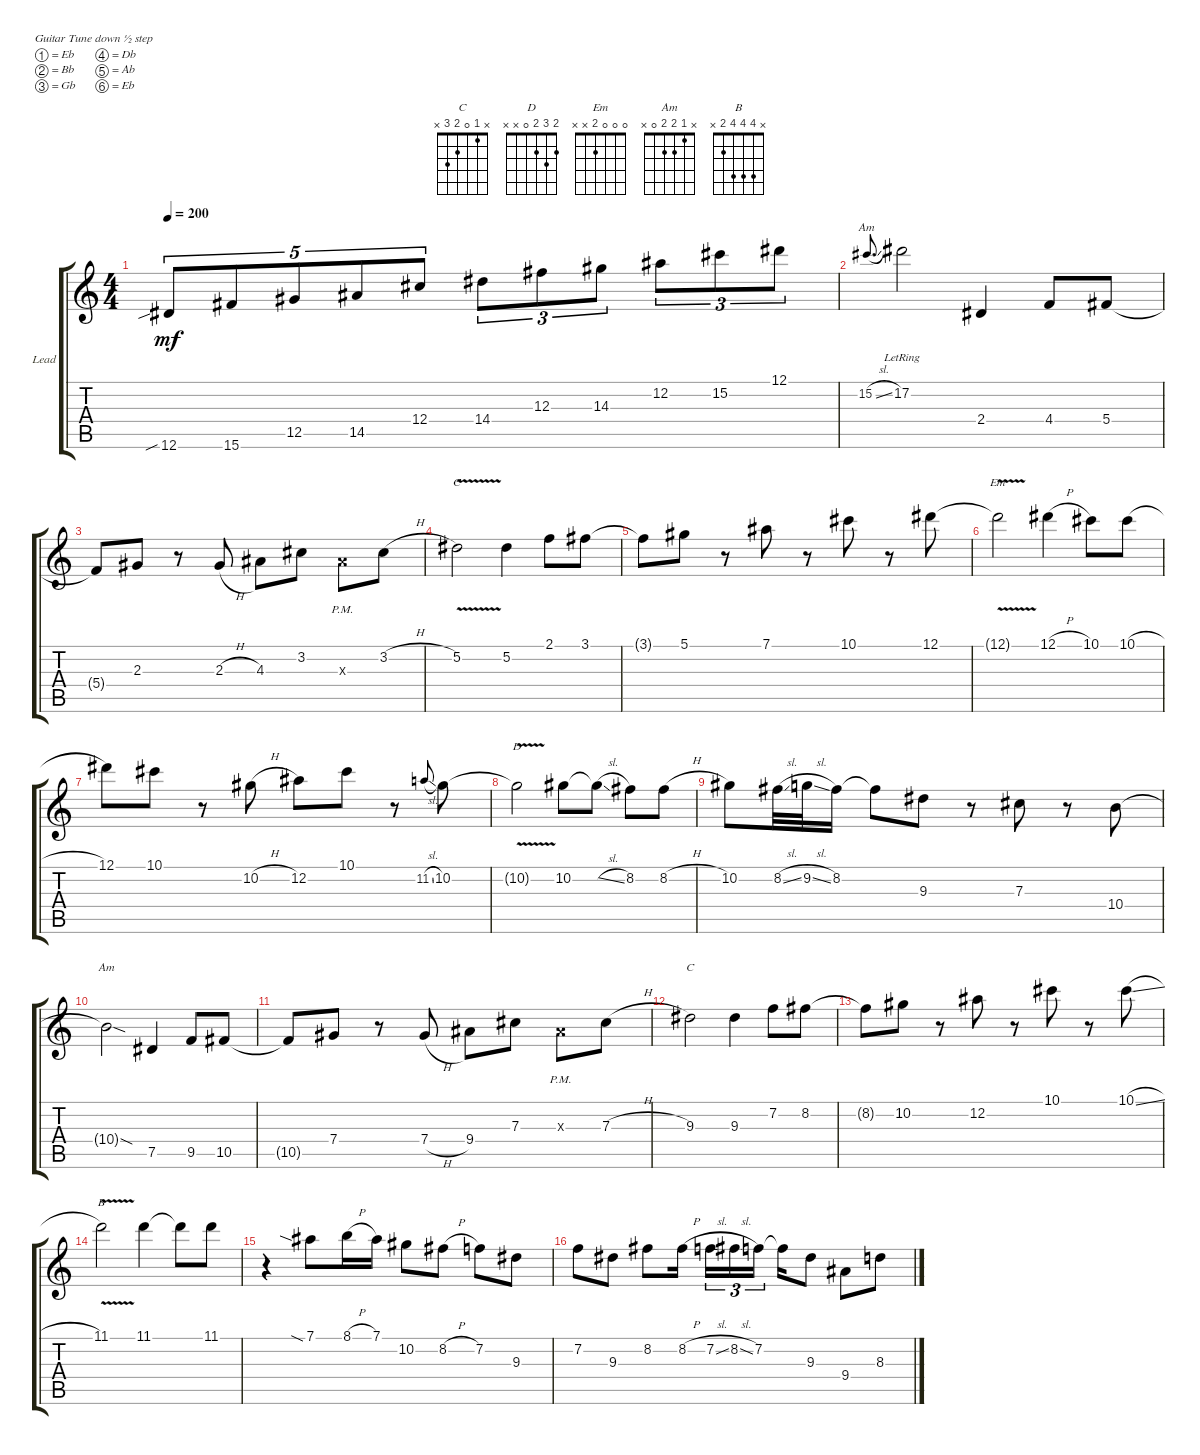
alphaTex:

\defaultSystemsLayout 4
\bracketExtendMode groupsimilarinstruments
\firstSystemTrackNameOrientation horizontal
\otherSystemsTrackNameOrientation horizontal
\track ("Lead" "Lead") {multiBarRest instrument overdrivenguitar}
\staff {score tabs}
\tuning (Eb4 Bb3 Gb3 Db3 Ab2 Eb2)
\chord ("C" x 1 0 2 3 x)
\chord ("D" 2 3 2 0 x x)
\chord ("Em" 0 0 0 2 x x)
\chord ("Am" x 1 2 2 0 x)
\chord ("B" x 4 4 4 2 x)
\ts (4 4)
\tempo 200
\clef g2
\ks c
12.6{sib}.8{tu (5 4) dy mf} 15.6.8{tu (5 4)} 12.5.8{tu (5 4)} 14.5.8{tu (5 4)} 12.4.8{tu (5 4)} 14.4.8{tu (3 2)} 12.3.8{tu (3 2)} 14.3.8{tu (3 2)} 12.2.8{tu (3 2)} 15.2.8{tu (3 2)} 12.1.8{tu (3 2)} |
15.2{sl}.8{d ch "Am" gr onbeat} 17.2{lr}.2 2.4.4 4.4.8 5.4.8 |
5.4{t}.8 2.3.8 r.8 2.3{h}.8 4.3.8 3.2.8 4.3{pm x}.8 3.2{h}.8 |
5.2{v}.2{ch "C"} 5.2.4 2.1.8 3.1.8 |
3.1{t}.8 5.1.8 r.8 7.1.8 r.8 10.1.8 r.8 12.1.8 |
12.1{v t}.2{ch "Em"} 12.1{h}.4 10.1.8 10.1{h}.8 |
12.1.8 10.1.8 r.8 10.2{h}.8 12.2.8 10.1.8 r.8 11.2{sl}.8{gr onbeat} 10.2.8 |
10.2{v t}.2{ch "D"} 10.2.8 10.2{sl t}.8 8.2.8 8.2{h}.8 |
10.2.8 8.2{sl}.32 9.2{sl}.32 8.2.16 8.2{t}.8 9.3.8 r.8 7.3.8 r.8 10.4.8 |
10.4{sod t}.2{ch "Am"} 7.5.4 9.5.8 10.5.8 |
10.5{t}.8 7.4.8 r.8 7.4{h}.8 9.4.8 7.3.8 4.3{pm x}.8 7.3{h}.8 |
9.3.2{ch "C"} 9.3.4 7.2.8 8.2.8 |
8.2{t}.8 10.2.8 r.8 12.2.8 r.8 10.1.8 r.8 10.1{sl}.8 |
11.1{v}.2{ch "B"} 11.1.4 11.1{t}.8 11.1.8 |
r.4 7.1{sia}.8 8.1{h}.16 7.1.16 10.2.8 8.2{h}.8 7.2.8 9.3.8 |
7.2.8 9.3.8 8.2.8 8.2{h}.16 7.2{sl}.16{tu (3 2)} 8.2{sl}.16{tu (3 2)} 7.2.16{tu (3 2)} 7.2{t}.16 9.3.8 9.4.8 8.3.8
